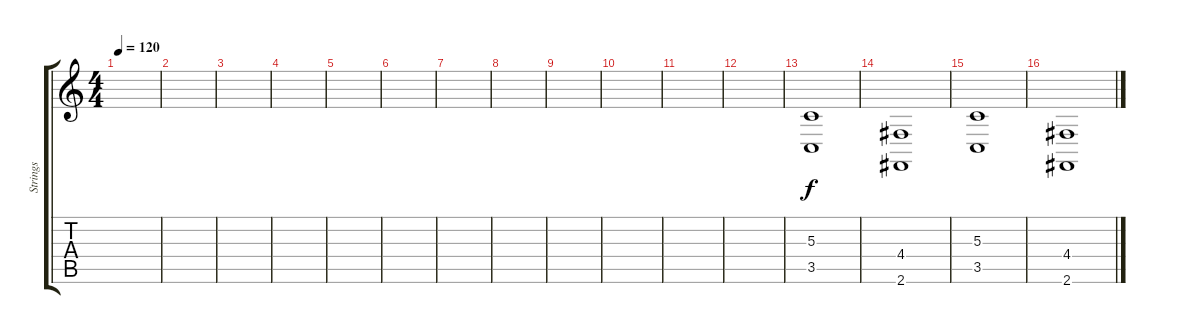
\track ("Strings" "Strings") {instrument stringensemble2}
\staff {score tabs}
\tuning (E4 B3 G3 D3 A2 E2) {hide}
\ts (4 4)
\tempo 120
\clef g2
\ks c
|
|
|
|
|
|
|
|
|
|
|
|
(5.3 3.5).1 |
(4.4 2.6).1 |
(5.3 3.5).1 |
(4.4 2.6).1
